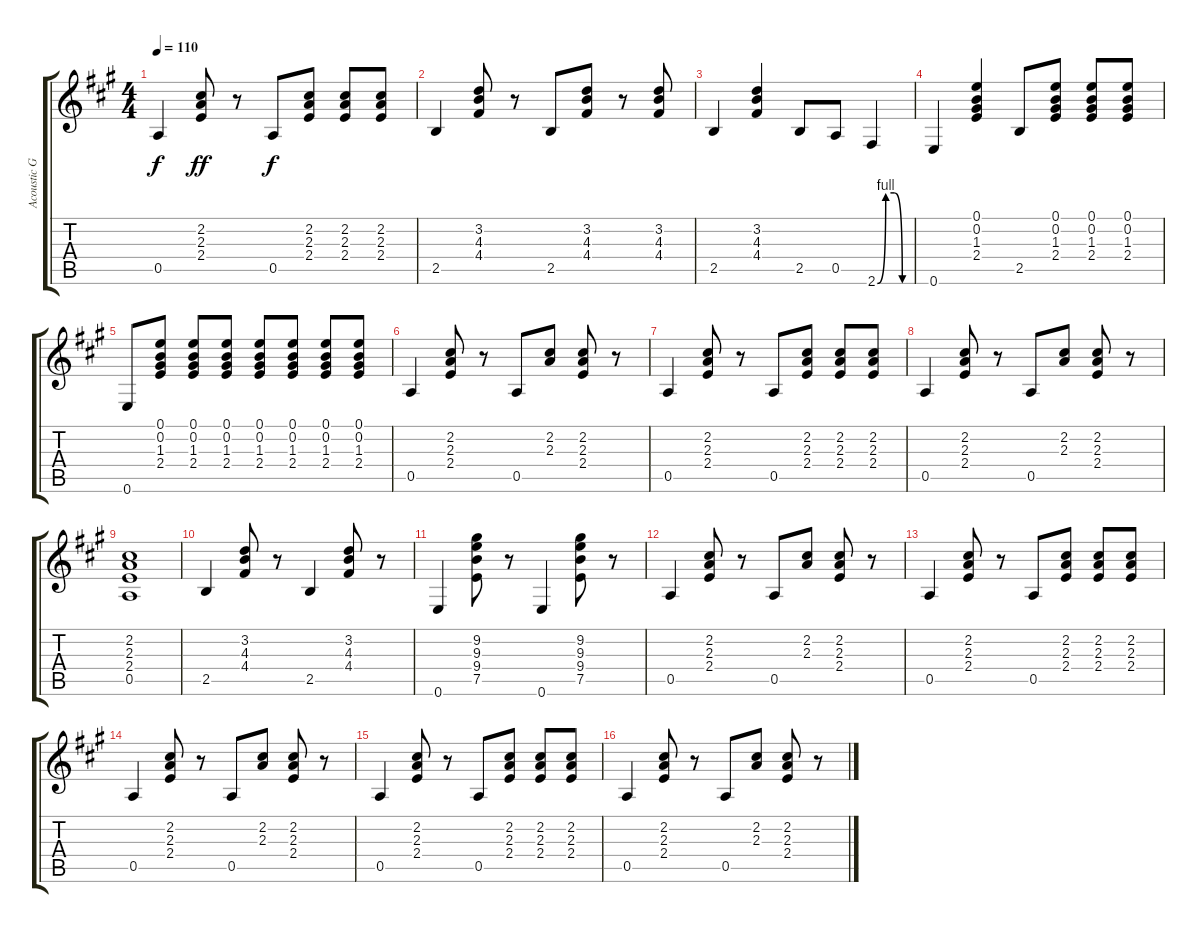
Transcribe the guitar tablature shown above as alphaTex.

\track ("Acoustic Guitar" "Acoustic G") {instrument acousticguitarsteel}
\staff {score tabs}
\tuning (E4 B3 G3 D3 A2 E2) {hide}
\ts (4 4)
\tempo 110
\clef g2
\ks a
0.5.4{dy f} (2.2 2.3 2.4).8{dy ff} r.8 0.5.8{dy f} (2.2 2.3 2.4).8 (2.2 2.3 2.4).8 (2.2 2.3 2.4).8 |
2.5.4 (3.2 4.3 4.4).8 r.8 2.5.8 (3.2 4.3 4.4).8 r.8 (3.2 4.3 4.4).8 |
2.5.4 (3.2 4.3 4.4).4 2.5.8 0.5.8 2.6{be (custom 0 0 15 4 30 4 45 0 60 0)}.4 |
0.6.4 (0.1 0.2 1.3 2.4).4 2.5.8 (0.1 0.2 1.3 2.4).8 (0.1 0.2 1.3 2.4).8 (0.1 0.2 1.3 2.4).8 |
0.6.8 (0.1 0.2 1.3 2.4).8 (0.1 0.2 1.3 2.4).8 (0.1 0.2 1.3 2.4).8 (0.1 0.2 1.3 2.4).8 (0.1 0.2 1.3 2.4).8 (0.1 0.2 1.3 2.4).8 (0.1 0.2 1.3 2.4).8 |
0.5.4 (2.2 2.3 2.4).8 r.8 0.5.8 (2.2 2.3).8 (2.2 2.3 2.4).8 r.8 |
0.5.4 (2.2 2.3 2.4).8 r.8 0.5.8 (2.2 2.3 2.4).8 (2.2 2.3 2.4).8 (2.2 2.3 2.4).8 |
0.5.4 (2.2 2.3 2.4).8 r.8 0.5.8 (2.2 2.3).8 (2.2 2.3 2.4).8 r.8 |
(2.2 2.3 2.4 0.5).1 |
2.5.4 (3.2 4.3 4.4).8 r.8 2.5.4 (3.2 4.3 4.4).8 r.8 |
0.6.4 (9.2 9.3 9.4 7.5).8 r.8 0.6.4 (9.2 9.3 9.4 7.5).8 r.8 |
0.5.4 (2.2 2.3 2.4).8 r.8 0.5.8 (2.2 2.3).8 (2.2 2.3 2.4).8 r.8 |
0.5.4 (2.2 2.3 2.4).8 r.8 0.5.8 (2.2 2.3 2.4).8 (2.2 2.3 2.4).8 (2.2 2.3 2.4).8 |
0.5.4 (2.2 2.3 2.4).8 r.8 0.5.8 (2.2 2.3).8 (2.2 2.3 2.4).8 r.8 |
0.5.4 (2.2 2.3 2.4).8 r.8 0.5.8 (2.2 2.3 2.4).8 (2.2 2.3 2.4).8 (2.2 2.3 2.4).8 |
0.5.4 (2.2 2.3 2.4).8 r.8 0.5.8 (2.2 2.3).8 (2.2 2.3 2.4).8 r.8
